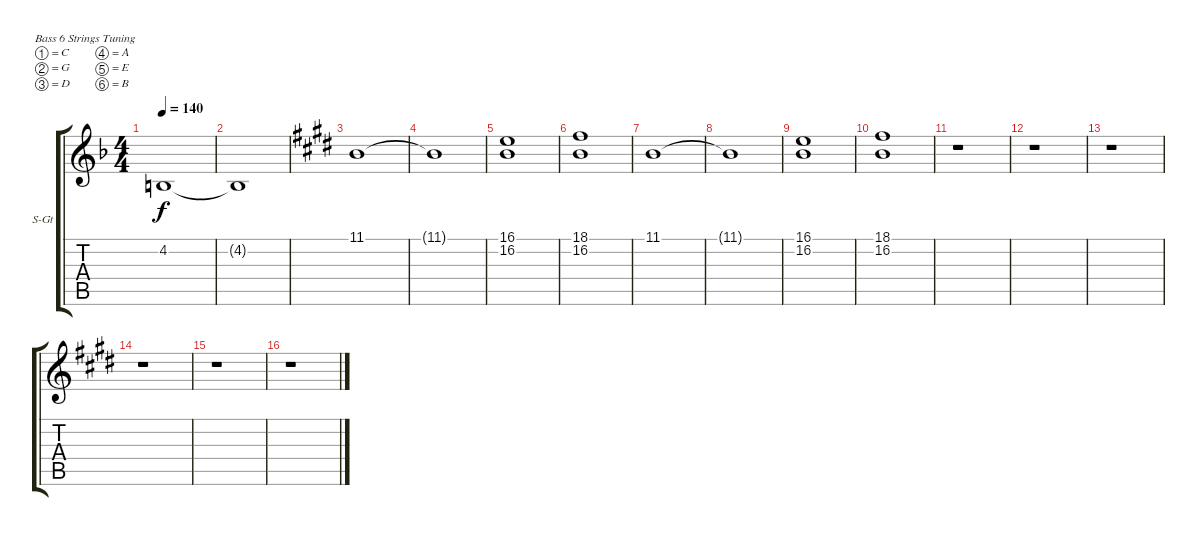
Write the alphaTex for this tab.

\bracketExtendMode groupsimilarinstruments
\firstSystemTrackNameOrientation horizontal
\otherSystemsTrackNameOrientation horizontal
\track ("Brass" "S-Gt") {instrument brasssection}
\staff {score tabs}
\tuning (C3 G2 D2 A1 E1 B0)
\displaytranspose 12
\ts (4 4)
\tempo 140
\clef g2
\ks f
4.2{t}.1{dy f} |
4.2{t}.1 |
\ks e
11.1.1 |
11.1{t}.1 |
(16.1 16.2).1 |
(18.1 16.2).1 |
11.1.1 |
11.1{t}.1 |
(16.1 16.2).1 |
(18.1 16.2).1 |
r.1 |
r.1 |
r.1 |
r.1 |
r.1 |
r.1
